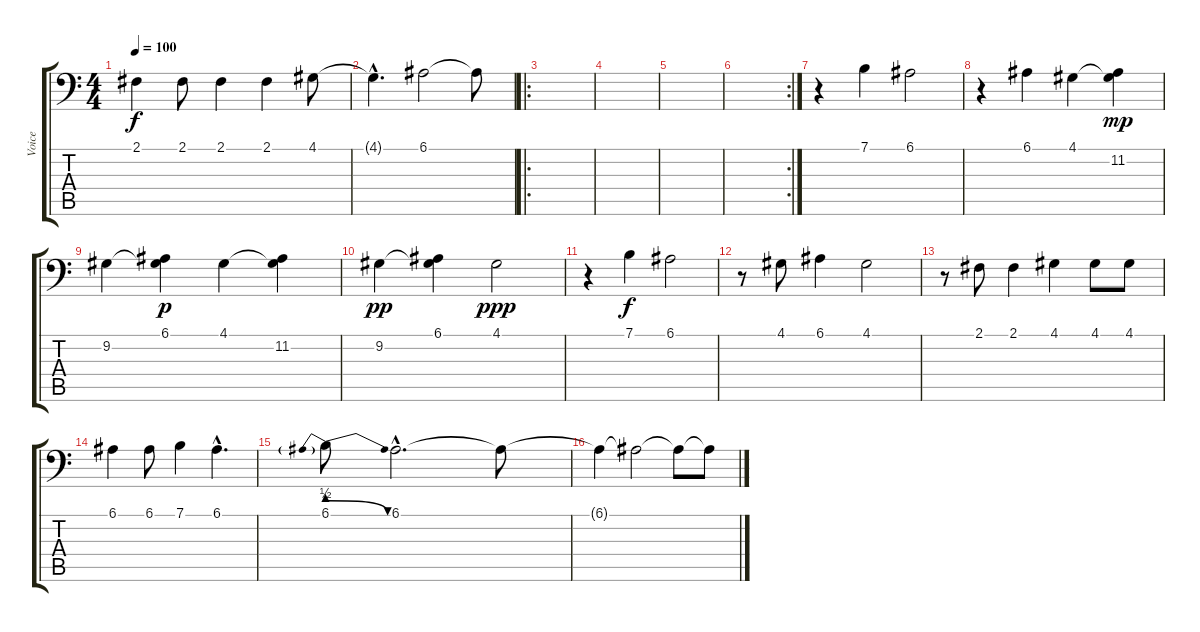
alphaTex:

\track ("Voice" "Voice") {instrument frenchhorn}
\staff {score tabs}
\tuning (E3 B2 G2 D2 A1 E1) {hide}
\ts (4 4)
\tempo 100
\clef f4
\ks c
2.1.4{dy f} 2.1.8 2.1.4 2.1.4 4.1.8 |
4.1{hac t}.4{d} 6.1.2 6.1{t}.8 |
\ro
|
|
|
\rc 2
|
r.4 7.1.4 6.1.2 |
r.4 6.1.4 4.1.4 (4.1{t} 11.2).4{dy mp} |
9.2.4 (6.1 9.2{t}).4{dy p} 4.1.4 (4.1{t} 11.2).4 |
9.2.4{dy pp} (6.1 9.2{t}).4 4.1.2{dy ppp} |
r.4 7.1.4{dy f} 6.1.2 |
r.8 4.1.8 6.1.4 4.1.2 |
r.8 2.1.8 2.1.4 4.1.4 4.1.8 4.1.8 |
6.1.4 6.1.8 7.1.4 6.1{hac}.4{d} |
6.1{be (prebendrelease 0 2 60 0)}.8 6.1{hac}.2{d} 6.1{t}.8 |
6.1{t}.4 6.1{t}.2 6.1{t}.8 6.1{t}.8
